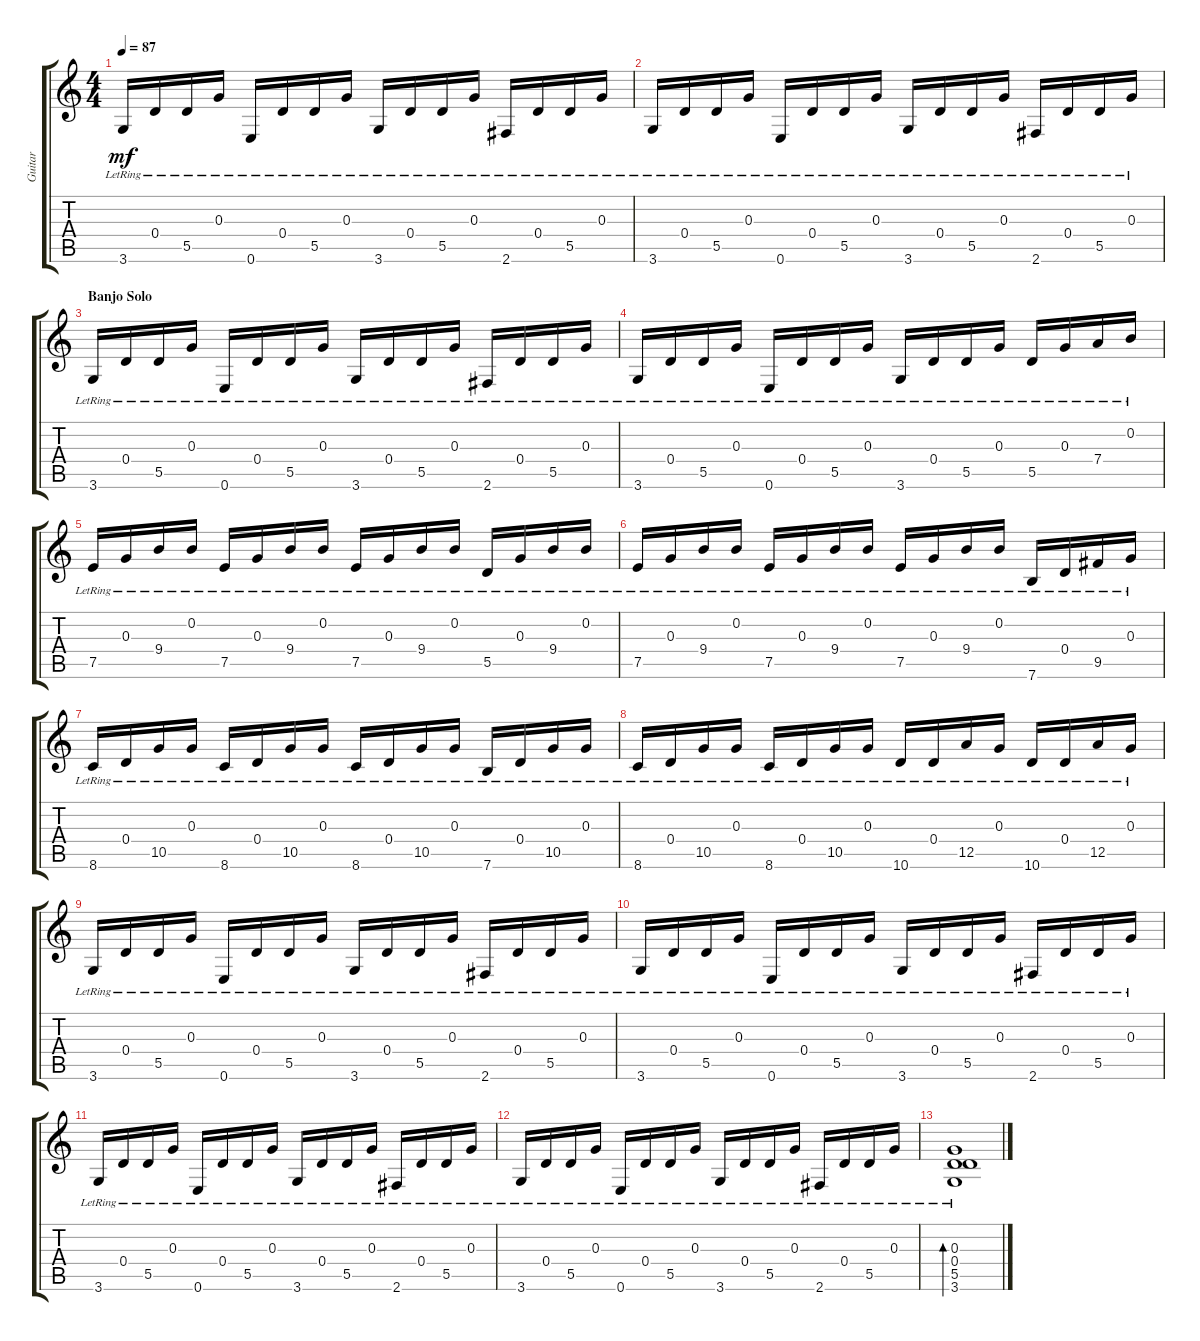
\track ("Guitar" "Guitar") {instrument acousticguitarsteel}
\staff {score tabs}
\tuning (E4 B3 G3 D3 A2 E2) {hide}
\ts (4 4)
\tempo 87
\clef g2
\ks c
3.6{lr}.16{dy mf} 0.4{lr}.16 5.5{lr}.16 0.3{lr}.16 0.6{lr}.16 0.4{lr}.16 5.5{lr}.16 0.3{lr}.16 3.6{lr}.16 0.4{lr}.16 5.5{lr}.16 0.3{lr}.16 2.6{lr}.16 0.4{lr}.16 5.5{lr}.16 0.3{lr}.16 |
3.6{lr}.16 0.4{lr}.16 5.5{lr}.16 0.3{lr}.16 0.6{lr}.16 0.4{lr}.16 5.5{lr}.16 0.3{lr}.16 3.6{lr}.16 0.4{lr}.16 5.5{lr}.16 0.3{lr}.16 2.6{lr}.16 0.4{lr}.16 5.5{lr}.16 0.3{lr}.16 |
\section ("" "Banjo Solo")
3.6{lr}.16 0.4{lr}.16 5.5{lr}.16 0.3{lr}.16 0.6{lr}.16 0.4{lr}.16 5.5{lr}.16 0.3{lr}.16 3.6{lr}.16 0.4{lr}.16 5.5{lr}.16 0.3{lr}.16 2.6{lr}.16 0.4{lr}.16 5.5{lr}.16 0.3{lr}.16 |
3.6{lr}.16 0.4{lr}.16 5.5{lr}.16 0.3{lr}.16 0.6{lr}.16 0.4{lr}.16 5.5{lr}.16 0.3{lr}.16 3.6{lr}.16 0.4{lr}.16 5.5{lr}.16 0.3{lr}.16 5.5{lr}.16 0.3{lr}.16 7.4{lr}.16 0.2{lr}.16 |
7.5{lr}.16 0.3{lr}.16 9.4{lr}.16 0.2{lr}.16 7.5{lr}.16 0.3{lr}.16 9.4{lr}.16 0.2{lr}.16 7.5{lr}.16 0.3{lr}.16 9.4{lr}.16 0.2{lr}.16 5.5{lr}.16 0.3{lr}.16 9.4{lr}.16 0.2{lr}.16 |
7.5{lr}.16 0.3{lr}.16 9.4{lr}.16 0.2{lr}.16 7.5{lr}.16 0.3{lr}.16 9.4{lr}.16 0.2{lr}.16 7.5{lr}.16 0.3{lr}.16 9.4{lr}.16 0.2{lr}.16 7.6{lr}.16 0.4{lr}.16 9.5{lr}.16 0.3{lr}.16 |
8.6{lr}.16 0.4{lr}.16 10.5{lr}.16 0.3{lr}.16 8.6{lr}.16 0.4{lr}.16 10.5{lr}.16 0.3{lr}.16 8.6{lr}.16 0.4{lr}.16 10.5{lr}.16 0.3{lr}.16 7.6{lr}.16 0.4{lr}.16 10.5{lr}.16 0.3{lr}.16 |
8.6{lr}.16 0.4{lr}.16 10.5{lr}.16 0.3{lr}.16 8.6{lr}.16 0.4{lr}.16 10.5{lr}.16 0.3{lr}.16 10.6{lr}.16 0.4{lr}.16 12.5{lr}.16 0.3{lr}.16 10.6{lr}.16 0.4{lr}.16 12.5{lr}.16 0.3{lr}.16 |
3.6{lr}.16 0.4{lr}.16 5.5{lr}.16 0.3{lr}.16 0.6{lr}.16 0.4{lr}.16 5.5{lr}.16 0.3{lr}.16 3.6{lr}.16 0.4{lr}.16 5.5{lr}.16 0.3{lr}.16 2.6{lr}.16 0.4{lr}.16 5.5{lr}.16 0.3{lr}.16 |
3.6{lr}.16 0.4{lr}.16 5.5{lr}.16 0.3{lr}.16 0.6{lr}.16 0.4{lr}.16 5.5{lr}.16 0.3{lr}.16 3.6{lr}.16 0.4{lr}.16 5.5{lr}.16 0.3{lr}.16 2.6{lr}.16 0.4{lr}.16 5.5{lr}.16 0.3{lr}.16 |
3.6{lr}.16 0.4{lr}.16 5.5{lr}.16 0.3{lr}.16 0.6{lr}.16 0.4{lr}.16 5.5{lr}.16 0.3{lr}.16 3.6{lr}.16 0.4{lr}.16 5.5{lr}.16 0.3{lr}.16 2.6{lr}.16 0.4{lr}.16 5.5{lr}.16 0.3{lr}.16 |
3.6{lr}.16 0.4{lr}.16 5.5{lr}.16 0.3{lr}.16 0.6{lr}.16 0.4{lr}.16 5.5{lr}.16 0.3{lr}.16 3.6{lr}.16 0.4{lr}.16 5.5{lr}.16 0.3{lr}.16 2.6{lr}.16 0.4{lr}.16 5.5{lr}.16 0.3{lr}.16 |
(0.3{lr} 0.4{lr} 5.5{lr} 3.6{lr}).1{bd 120}
